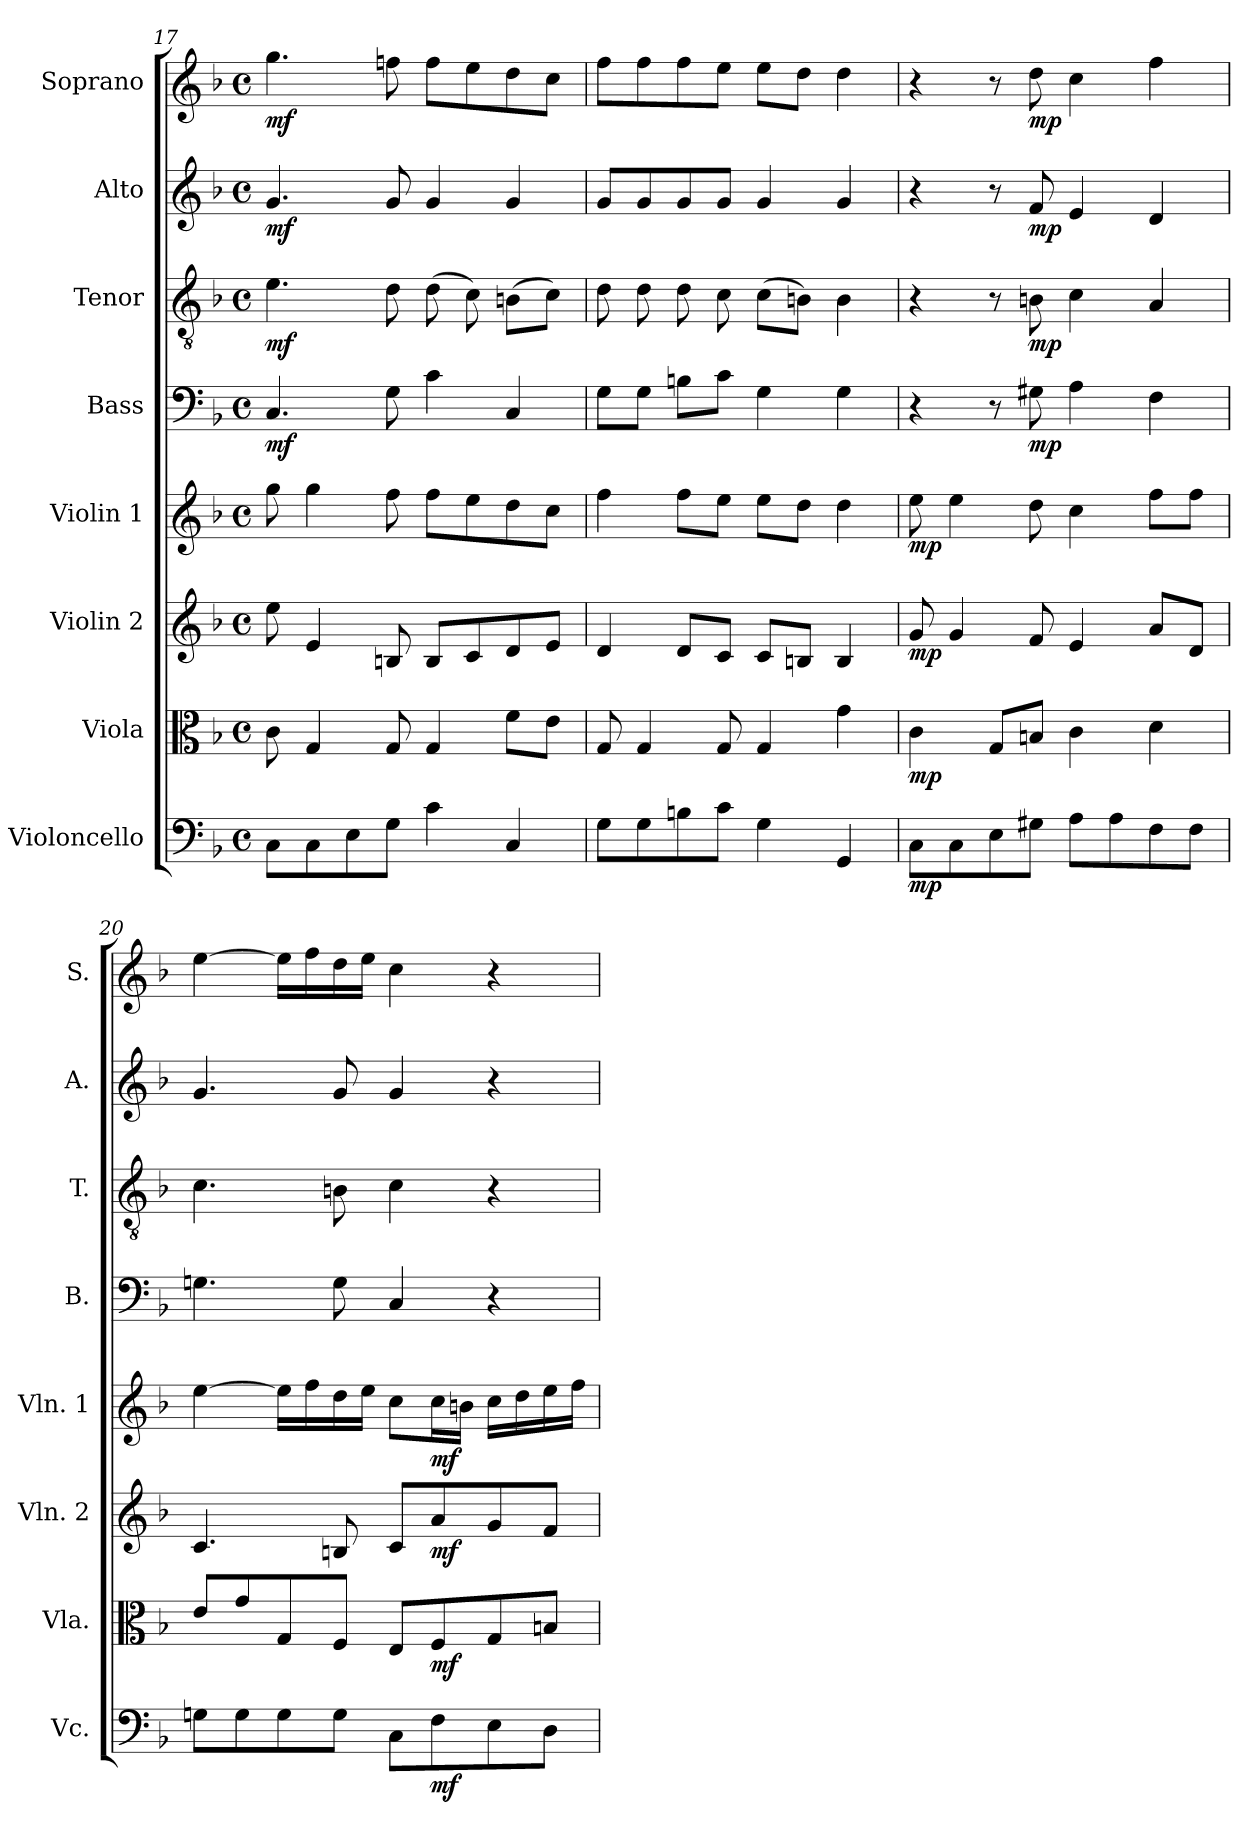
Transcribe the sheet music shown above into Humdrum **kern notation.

**kern	**dynam	**kern	**dynam	**kern	**dynam	**kern	**dynam	**kern	**dynam	**kern	**dynam	**kern	**dynam	**kern	**dynam
*part8	*part8	*part7	*part7	*part6	*part6	*part5	*part5	*part4	*part4	*part3	*part3	*part2	*part2	*part1	*part1
*staff8	*staff8	*staff7	*staff7	*staff6	*staff6	*staff5	*staff5	*staff4	*staff4	*staff3	*staff3	*staff2	*staff2	*staff1	*staff1
*I"Violoncello	*	*I"Viola	*	*I"Violin 2	*	*I"Violin 1	*	*I"Bass	*	*I"Tenor	*	*I"Alto	*	*I"Soprano	*
*I'Vc.	*	*I'Vla.	*	*I'Vln. 2	*	*I'Vln. 1	*	*I'B.	*	*I'T.	*	*I'A.	*	*I'S.	*
*clefF4	*	*clefC3	*	*clefG2	*	*clefG2	*	*clefF4	*	*clefGv2	*	*clefG2	*	*clefG2	*
*	*	*	*	*	*	*	*	*	*	*ITrd7c12	*	*	*	*	*
*k[b-]	*	*k[b-]	*	*k[b-]	*	*k[b-]	*	*k[b-]	*	*k[b-]	*	*k[b-]	*	*k[b-]	*
*F:	*	*F:	*	*F:	*	*F:	*	*F:	*	*F:	*	*F:	*	*F:	*
*M4/4	*	*M4/4	*	*M4/4	*	*M4/4	*	*M4/4	*	*M4/4	*	*M4/4	*	*M4/4	*
*met(c)	*	*met(c)	*	*met(c)	*	*met(c)	*	*met(c)	*	*met(c)	*	*met(c)	*	*met(c)	*
=17	=17	=17	=17	=17	=17	=17	=17	=17	=17	=17	=17	=17	=17	=17	=17
8Ci\L	.	8ci\	.	8eei\	.	8ggi\	.	4.Ci/	mf	4.Ei\	mf	4.gi/	mf	4.ggi\	mf
8Ci\	.	4Gi/	.	4ei/	.	4ggi\	.	.	.	.	.	.	.	.	.
8Ei\	.	.	.	.	.	.	.	.	.	.	.	.	.	.	.
8Gi\J	.	8Gi/	.	8Bni/	.	8ffi\	.	8Gi\	.	8Di\	.	8gi/	.	8ffni\	.
4ci\	.	4Gi/	.	8Bi/L	.	8ffi\L	.	4ci\	.	(8Di\	.	4gi/	.	8ffi\L	.
.	.	.	.	8ci/	.	8eei\	.	.	.	8Ci\)	.	.	.	8eei\	.
4Ci/	.	8fi\L	.	8di/	.	8ddi\	.	4Ci/	.	(8BBni\L	.	4gi/	.	8ddi\	.
.	.	8ei\J	.	8ei/J	.	8cci\J	.	.	.	8Ci\J)	.	.	.	8cci\J	.
=18	=18	=18	=18	=18	=18	=18	=18	=18	=18	=18	=18	=18	=18	=18	=18
8Gi\L	.	8Gi/	.	4di/	.	4ffi\	.	8Gi\L	.	8Di\	.	8gi/L	.	8ffi\L	.
8Gi\	.	4Gi/	.	.	.	.	.	8Gi\J	.	8Di\	.	8gi/	.	8ffi\	.
8Bni\	.	.	.	8di/L	.	8ffi\L	.	8Bni\L	.	8Di\	.	8gi/	.	8ffi\	.
8ci\J	.	8Gi/	.	8ci/J	.	8eei\J	.	8ci\J	.	8Ci\	.	8gi/J	.	8eei\J	.
4Gi\	.	4Gi/	.	8ci/L	.	8eei\L	.	4Gi\	.	(8Ci\L	.	4gi/	.	8eei\L	.
.	.	.	.	8Bni/J	.	8ddi\J	.	.	.	8BBni\J)	.	.	.	8ddi\J	.
4GGi/	.	4gi\	.	4Bi/	.	4ddi\	.	4Gi\	.	4BBi\	.	4gi/	.	4ddi\	.
!!LO:PB:g=z
=19	=19	=19	=19	=19	=19	=19	=19	=19	=19	=19	=19	=19	=19	=19	=19
8Ci\L	mp	4ci\	mp	8gi/	mp	8eei\	mp	4r	.	4r	.	4r	.	4r	.
8Ci\	.	.	.	4gi/	.	4eei\	.	.	.	.	.	.	.	.	.
8Ei\	.	8Gi/L	.	.	.	.	.	8r	.	8r	.	8r	.	8r	.
8G#Xi\J	.	8Bni/J	.	8fi/	.	8ddi\	.	8G#Xi\	mp	8BBni\	mp	8fi/	mp	8ddi\	mp
8Ai\L	.	4ci\	.	4ei/	.	4cci\	.	4Ai\	.	4Ci\	.	4ei/	.	4cci\	.
8Ai\	.	.	.	.	.	.	.	.	.	.	.	.	.	.	.
8Fi\	.	4di\	.	8ai/L	.	8ffi\L	.	4Fi\	.	4AAi/	.	4di/	.	4ffi\	.
8Fi\J	.	.	.	8di/J	.	8ffi\J	.	.	.	.	.	.	.	.	.
=20	=20	=20	=20	=20	=20	=20	=20	=20	=20	=20	=20	=20	=20	=20	=20
8Gni\L	.	8ei/L	.	4.ci/	.	[>4eei\	.	4.Gni\	.	4.Ci\	.	4.gi/	.	[>4eei\	.
8Gi\	.	8gi/	.	.	.	.	.	.	.	.	.	.	.	.	.
8Gi\	.	8Gi/	.	.	.	16eei\LL]	.	.	.	.	.	.	.	16eei\LL]	.
.	.	.	.	.	.	16ffi\	.	.	.	.	.	.	.	16ffi\	.
8Gi\J	.	8Fi/J	.	8Bni/	.	16ddi\	.	8Gi\	.	8BBni\	.	8gi/	.	16ddi\	.
.	.	.	.	.	.	16eei\JJ	.	.	.	.	.	.	.	16eei\JJ	.
8Ci\L	.	8Ei/L	.	8ci/L	.	8cci\L	.	4Ci/	.	4Ci\	.	4gi/	.	4cci\	.
8Fi\	mf	8Fi/	mf	8ai/	mf	16cci\L	mf	.	.	.	.	.	.	.	.
.	.	.	.	.	.	16bni\JJ	.	.	.	.	.	.	.	.	.
8Ei\	.	8Gi/	.	8gi/	.	16cci\LL	.	4r	.	4r	.	4r	.	4r	.
.	.	.	.	.	.	16ddi\	.	.	.	.	.	.	.	.	.
8Di\J	.	8Bni/J	.	8fi/J	.	16eei\	.	.	.	.	.	.	.	.	.
.	.	.	.	.	.	16ffi\JJ	.	.	.	.	.	.	.	.	.
=	=	=	=	=	=	=	=	=	=	=	=	=	=	=	=
*-	*-	*-	*-	*-	*-	*-	*-	*-	*-	*-	*-	*-	*-	*-	*-
